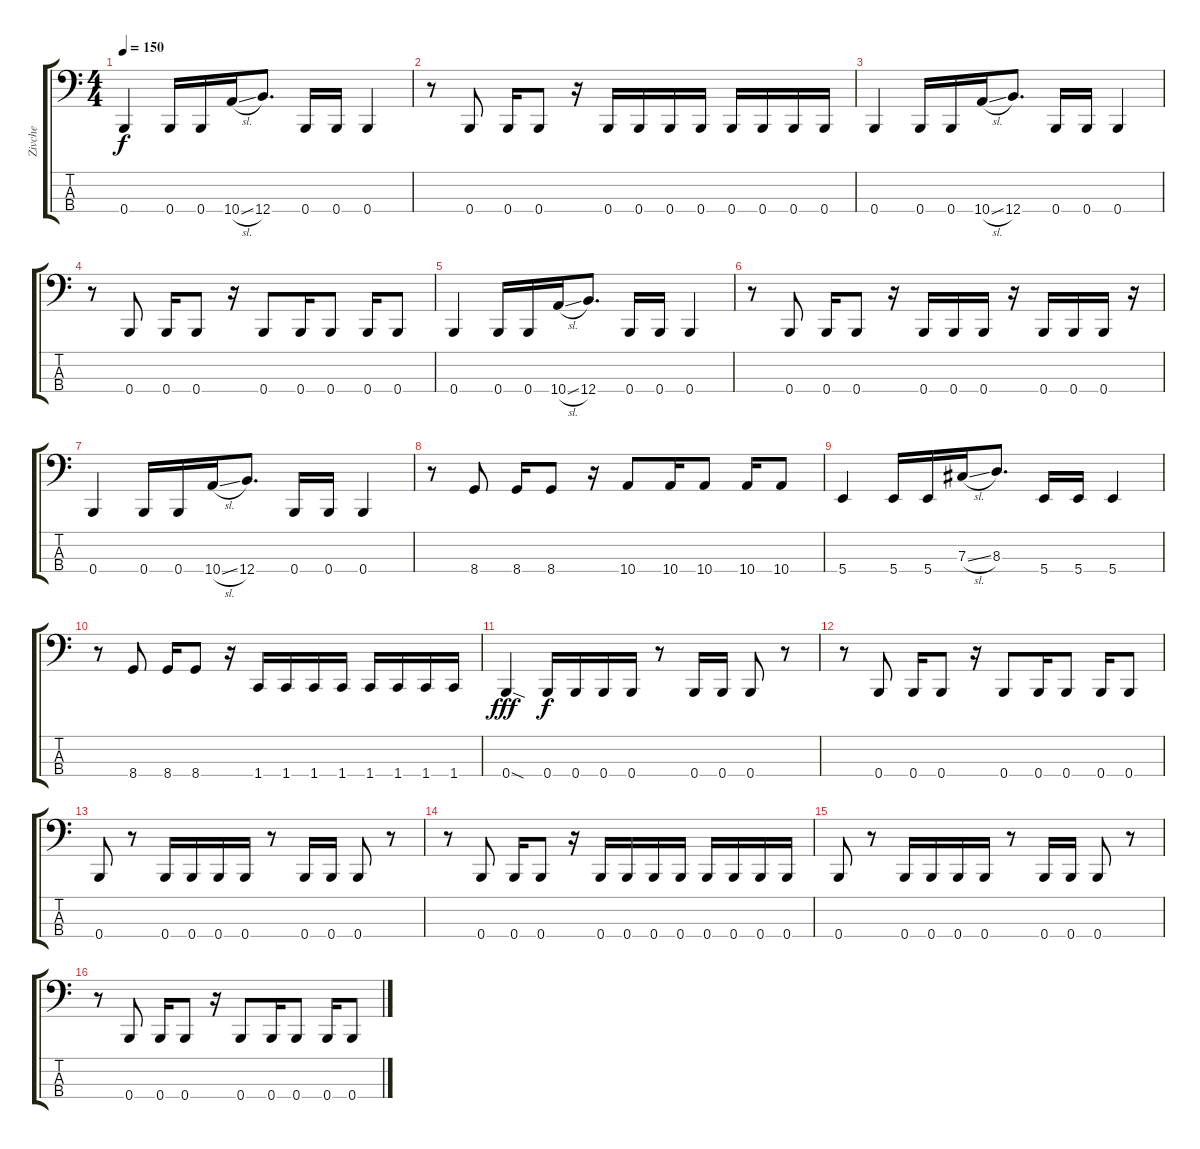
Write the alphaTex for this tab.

\track ("Zivche" "Zivche") {instrument electricbasspick}
\staff {score tabs}
\tuning (E2 B1 Gb1 B0) {hide}
\ts (4 4)
\tempo 150
\clef f4
\ks c
0.4.4{dy f} 0.4.16 0.4.16 10.4{sl}.16 12.4.8{d} 0.4.16 0.4.16 0.4.4 |
r.8 0.4.8 0.4.16 0.4.8 r.16 0.4.16 0.4.16 0.4.16 0.4.16 0.4.16 0.4.16 0.4.16 0.4.16 |
0.4.4 0.4.16 0.4.16 10.4{sl}.16 12.4.8{d} 0.4.16 0.4.16 0.4.4 |
r.8 0.4.8 0.4.16 0.4.8 r.16 0.4.8 0.4.16 0.4.8 0.4.16 0.4.8 |
0.4.4 0.4.16 0.4.16 10.4{sl}.16 12.4.8{d} 0.4.16 0.4.16 0.4.4 |
r.8 0.4.8 0.4.16 0.4.8 r.16 0.4.16 0.4.16 0.4.16 r.16 0.4.16 0.4.16 0.4.16 r.16 |
0.4.4 0.4.16 0.4.16 10.4{sl}.16 12.4.8{d} 0.4.16 0.4.16 0.4.4 |
r.8 8.4.8 8.4.16 8.4.8 r.16 10.4.8 10.4.16 10.4.8 10.4.16 10.4.8 |
5.4.4 5.4.16 5.4.16 7.3{sl}.16 8.3.8{d} 5.4.16 5.4.16 5.4.4 |
r.8 8.4.8 8.4.16 8.4.8 r.16 1.4.16 1.4.16 1.4.16 1.4.16 1.4.16 1.4.16 1.4.16 1.4.16 |
0.4{sod}.4{dy fff} 0.4.16{dy f} 0.4.16 0.4.16 0.4.16 r.8 0.4.16 0.4.16 0.4.8 r.8 |
r.8 0.4.8 0.4.16 0.4.8 r.16 0.4.8 0.4.16 0.4.8 0.4.16 0.4.8 |
0.4.8 r.8 0.4.16 0.4.16 0.4.16 0.4.16 r.8 0.4.16 0.4.16 0.4.8 r.8 |
r.8 0.4.8 0.4.16 0.4.8 r.16 0.4.16 0.4.16 0.4.16 0.4.16 0.4.16 0.4.16 0.4.16 0.4.16 |
0.4.8 r.8 0.4.16 0.4.16 0.4.16 0.4.16 r.8 0.4.16 0.4.16 0.4.8 r.8 |
r.8 0.4.8 0.4.16 0.4.8 r.16 0.4.8 0.4.16 0.4.8 0.4.16 0.4.8
